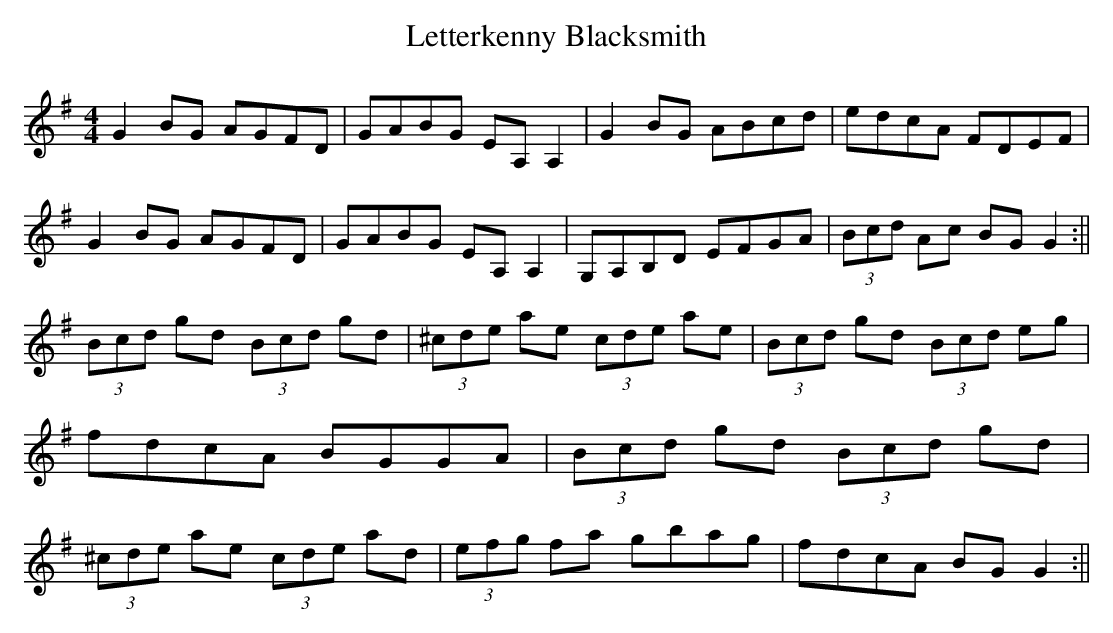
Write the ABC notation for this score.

X:1
T:Letterkenny Blacksmith
M:4/4
L:1/8
K:G
G2BG AGFD|GABG EA,A,2|G2BG ABcd|edcA FDEF|\
G2BG AGFD|GABG EA,A,2|G,A,B,D EFGA|(3Bcd Ac BGG2:||\
(3Bcd gd (3Bcd gd|(3^cde ae (3cde ae|(3Bcd gd (3Bcd eg|fdcA BGGA|\
(3Bcd gd (3Bcd gd|(3^cde ae (3cde ad|(3efg fa gbag|fdcA BGG2:||
